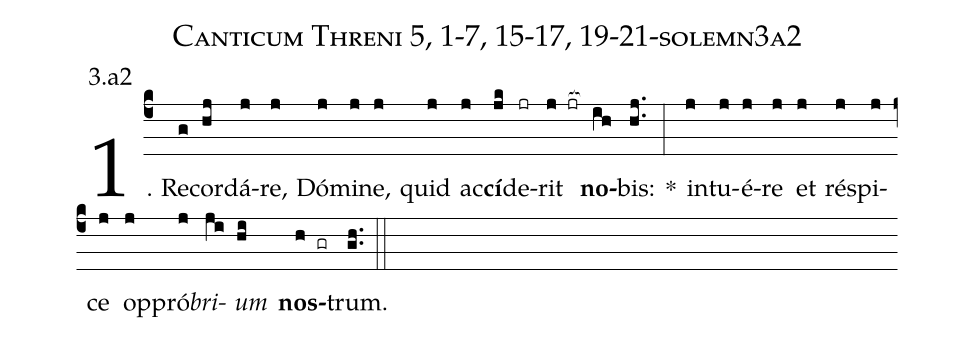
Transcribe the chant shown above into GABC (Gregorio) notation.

name: Canticum Threni 5, 1-7, 15-17, 19-21-solemn3a2;
annotation: 3.a2;
%%
(c4)1. Re(g)cor(hj)dá(j)re,(j) Dó(j)mi(j)ne,(j) quid(j) ac(j)<b>cí</b>(jk)de(jr)rit(j jr[ocb:1{]) <b>no</b>(ih[ocb:0}])bis:(hj..) *(:) in(j)tu(j)é(j)re(j) et(j) ré(j)spi(j)ce(j) op(j)pró(j)<i>bri</i>(ji)<i>um</i>(hi) <b>nos</b>(h gr)trum.(gh..) (::)
